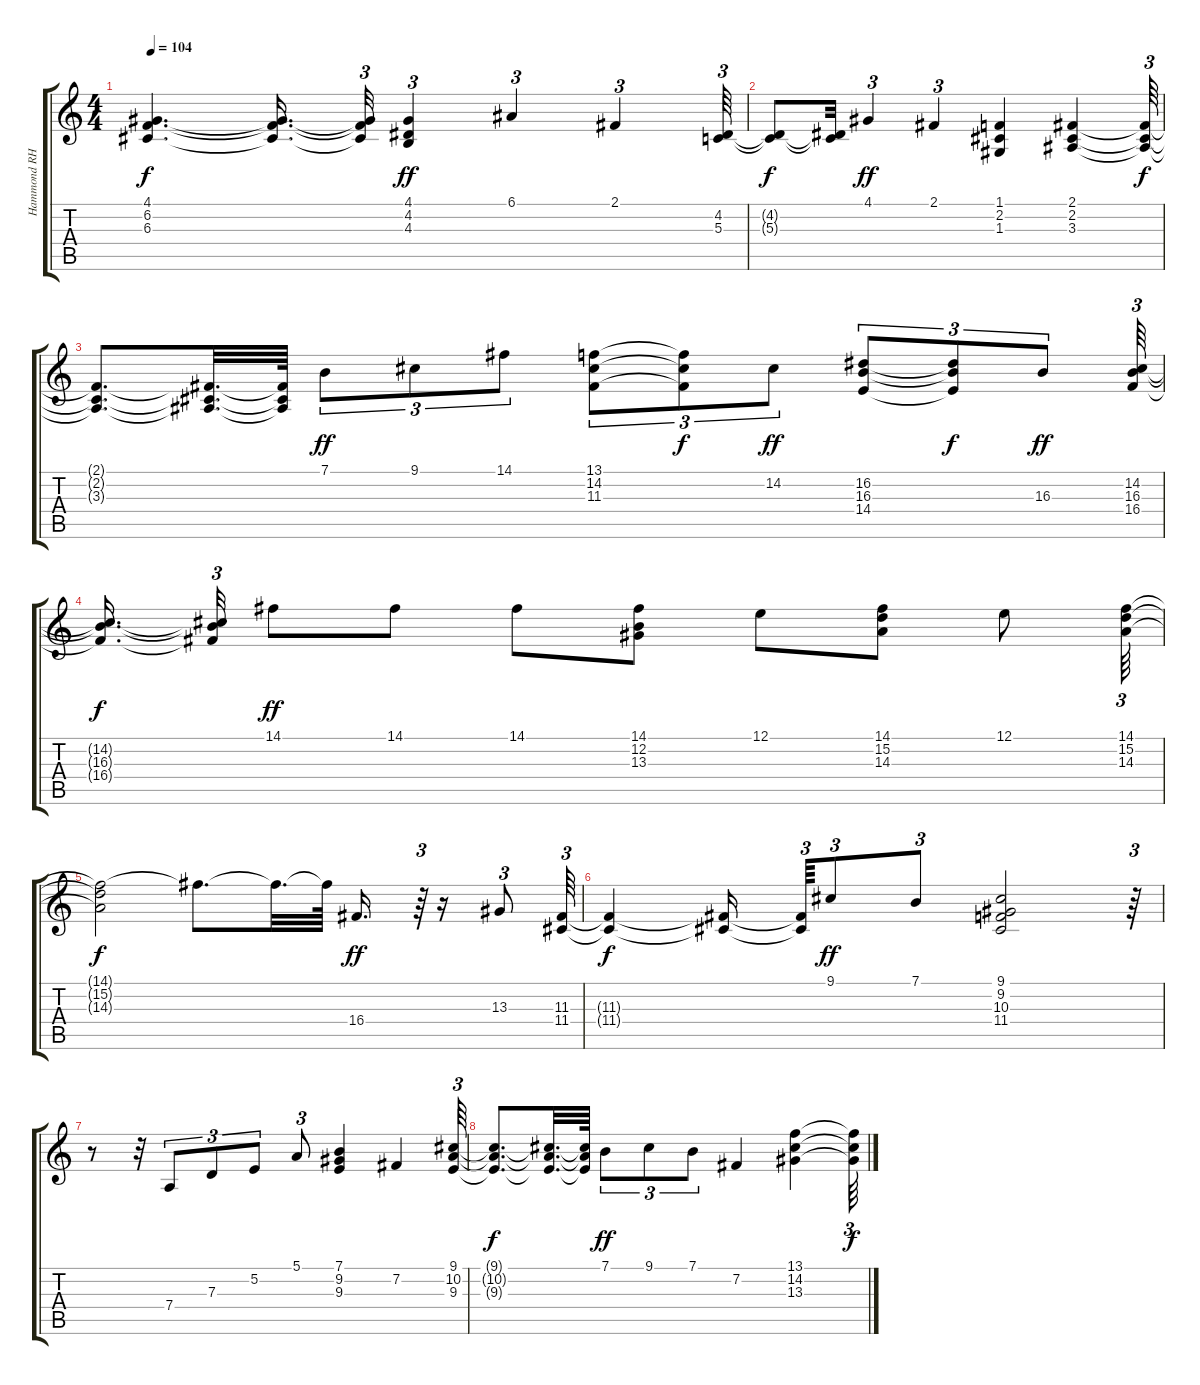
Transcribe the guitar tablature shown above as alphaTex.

\track ("Hammond RH" "Hammond RH") {instrument musicbox}
\staff {score tabs}
\tuning (E4 B3 G3 D3 A2 E2) {hide}
\ts (4 4)
\tempo 104
\clef g2
\ks c
(4.1{t} 6.2{t} 6.3{t}).4{d dy f} (4.1{t} 6.2{t} 6.3{t}).16{d} (4.1{t} 6.2{t} 6.3{t}).32{tu (3 2)} (4.1 4.2 4.3).4{tu (3 2) dy ff} 6.1.4{tu (3 2)} 2.1.4{tu (3 2)} (4.2 5.3).64{tu (3 2)} |
(4.2{t} 5.3{t}).8{dy f} (4.2{t} 5.3{t}).32 4.1.4{tu (3 2) dy ff} 2.1.4{tu (3 2)} (1.1 2.2 1.3).4 (2.1 2.2 3.3).4 (2.1{t} 2.2{t} 3.3{t}).64{tu (3 2) dy f} |
(2.1{t} 2.2{t} 3.3{t}).8{d} (2.1{t} 2.2{t} 3.3{t}).32{d} (2.1{t} 2.2{t} 3.3{t}).64 7.1.8{tu (3 2) dy ff} 9.1.8{tu (3 2)} 14.1.8{tu (3 2)} (13.1 14.2 11.3).8{tu (3 2)} (13.1{t} 14.2{t} 11.3{t}).8{tu (3 2) dy f} 14.2.8{tu (3 2) dy ff} (16.2 16.3 14.4).8{tu (3 2)} (16.2{t} 16.3{t} 14.4{t}).8{tu (3 2) dy f} 16.3.8{tu (3 2) dy ff} (14.2 16.3 16.4).64{tu (3 2)} |
(14.2{t} 16.3{t} 16.4{t}).16{d dy f} (14.2{t} 16.3{t} 16.4{t}).32{tu (3 2)} 14.1.8{dy ff} 14.1.8 14.1.8 (14.1 12.2 13.3).8 12.1.8 (14.1 15.2 14.3).8 12.1.8 (14.1 15.2 14.3).64{tu (3 2)} |
(14.1{t} 15.2{t} 14.3{t}).2{dy f} 14.1{t}.8{d} 14.1{t}.32{d} 14.1{t}.64 16.4.16{d dy ff} r.64{tu (3 2)} r.16 13.3.8{tu (3 2)} (11.3 11.4).64{tu (3 2)} |
(11.3{t} 11.4{t}).4{dy f} (11.3{t} 11.4{t}).16 (11.3{t} 11.4{t}).64{tu (3 2)} 9.1.8{tu (3 2) dy ff} 7.1.8{tu (3 2)} (9.1 9.2 10.3 11.4).2 r.64{tu (3 2)} |
r.8 r.32 7.4.8{tu (3 2)} 7.3.8{tu (3 2)} 5.2.8{tu (3 2)} 5.1.8{tu (3 2)} (7.1 9.2 9.3).4 7.2.4 (9.1 10.2 9.3).64{tu (3 2)} |
(9.1{t} 10.2{t} 9.3{t}).8{d dy f} (9.1{t} 10.2{t} 9.3{t}).32{d} (9.1{t} 10.2{t} 9.3{t}).64 7.1.8{tu (3 2) dy ff} 9.1.8{tu (3 2)} 7.1.8{tu (3 2)} 7.2.4 (13.1 14.2 13.3).4 (13.1{t} 14.2{t} 13.3{t}).64{tu (3 2) dy f}
